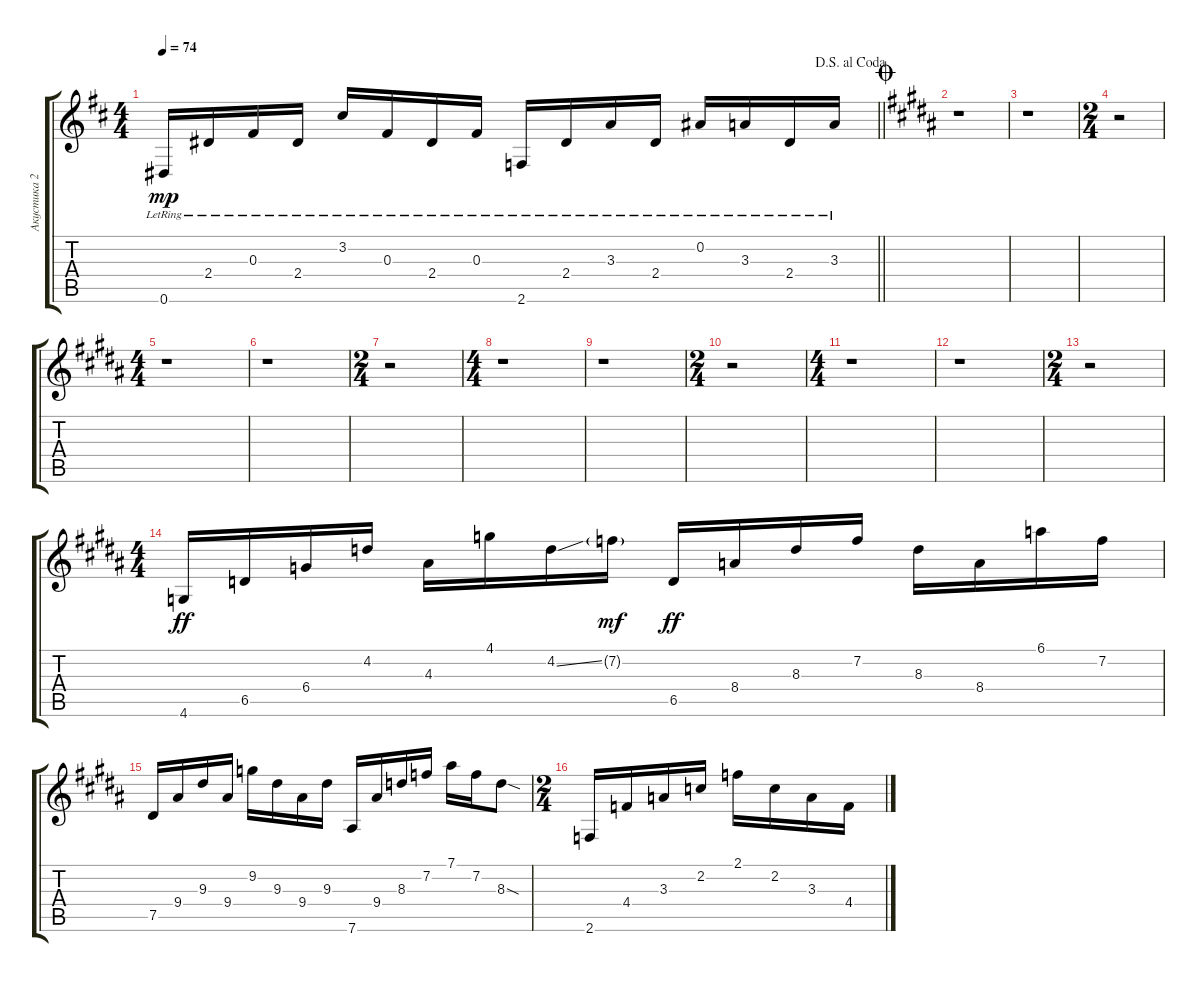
\track ("Акустика 2" "Акустика 2") {instrument acousticguitarsteel}
\staff {score tabs}
\tuning (Eb4 Bb3 Gb3 Db3 Ab2 Eb2) {hide}
\ts (4 4)
\jump dalsegnoalcoda
\tempo 74
\clef g2
\barLineRight lightlight
\ks d
0.6{lr}.16{dy mp} 2.4{lr}.16 0.3{lr}.16 2.4{lr}.16 3.2{lr}.16 0.3{lr}.16 2.4{lr}.16 0.3{lr}.16 2.6{lr}.16 2.4{lr}.16 3.3{lr}.16 2.4{lr}.16 0.2{lr}.16 3.3{lr}.16 2.4{lr}.16 3.3{lr}.16 |
\jump coda
\ks b
r.1 |
r.1 |
\ts (2 4)
r.2 |
\ts (4 4)
r.1 |
r.1 |
\ts (2 4)
r.2 |
\ts (4 4)
r.1 |
r.1 |
\ts (2 4)
r.2 |
\ts (4 4)
r.1 |
r.1 |
\ts (2 4)
r.2 |
\ts (4 4)
4.6.16{dy ff} 6.5.16 6.4.16 4.2.16 4.3.16 4.1.16 4.2{ss}.16 7.2{g}.16{dy mf} 6.5.16{dy ff} 8.4.16 8.3.16 7.2.16 8.3.16 8.4.16 6.1.16 7.2.16 |
7.5.16 9.4.16 9.3.16 9.4.16 9.2.16 9.3.16 9.4.16 9.3.16 7.6.16 9.4.16 8.3.16 7.2.16 7.1.16 7.2.16 8.3{sod}.8 |
\ts (2 4)
2.6.16 4.4.16 3.3.16 2.2.16 2.1.16 2.2.16 3.3.16 4.4.16
